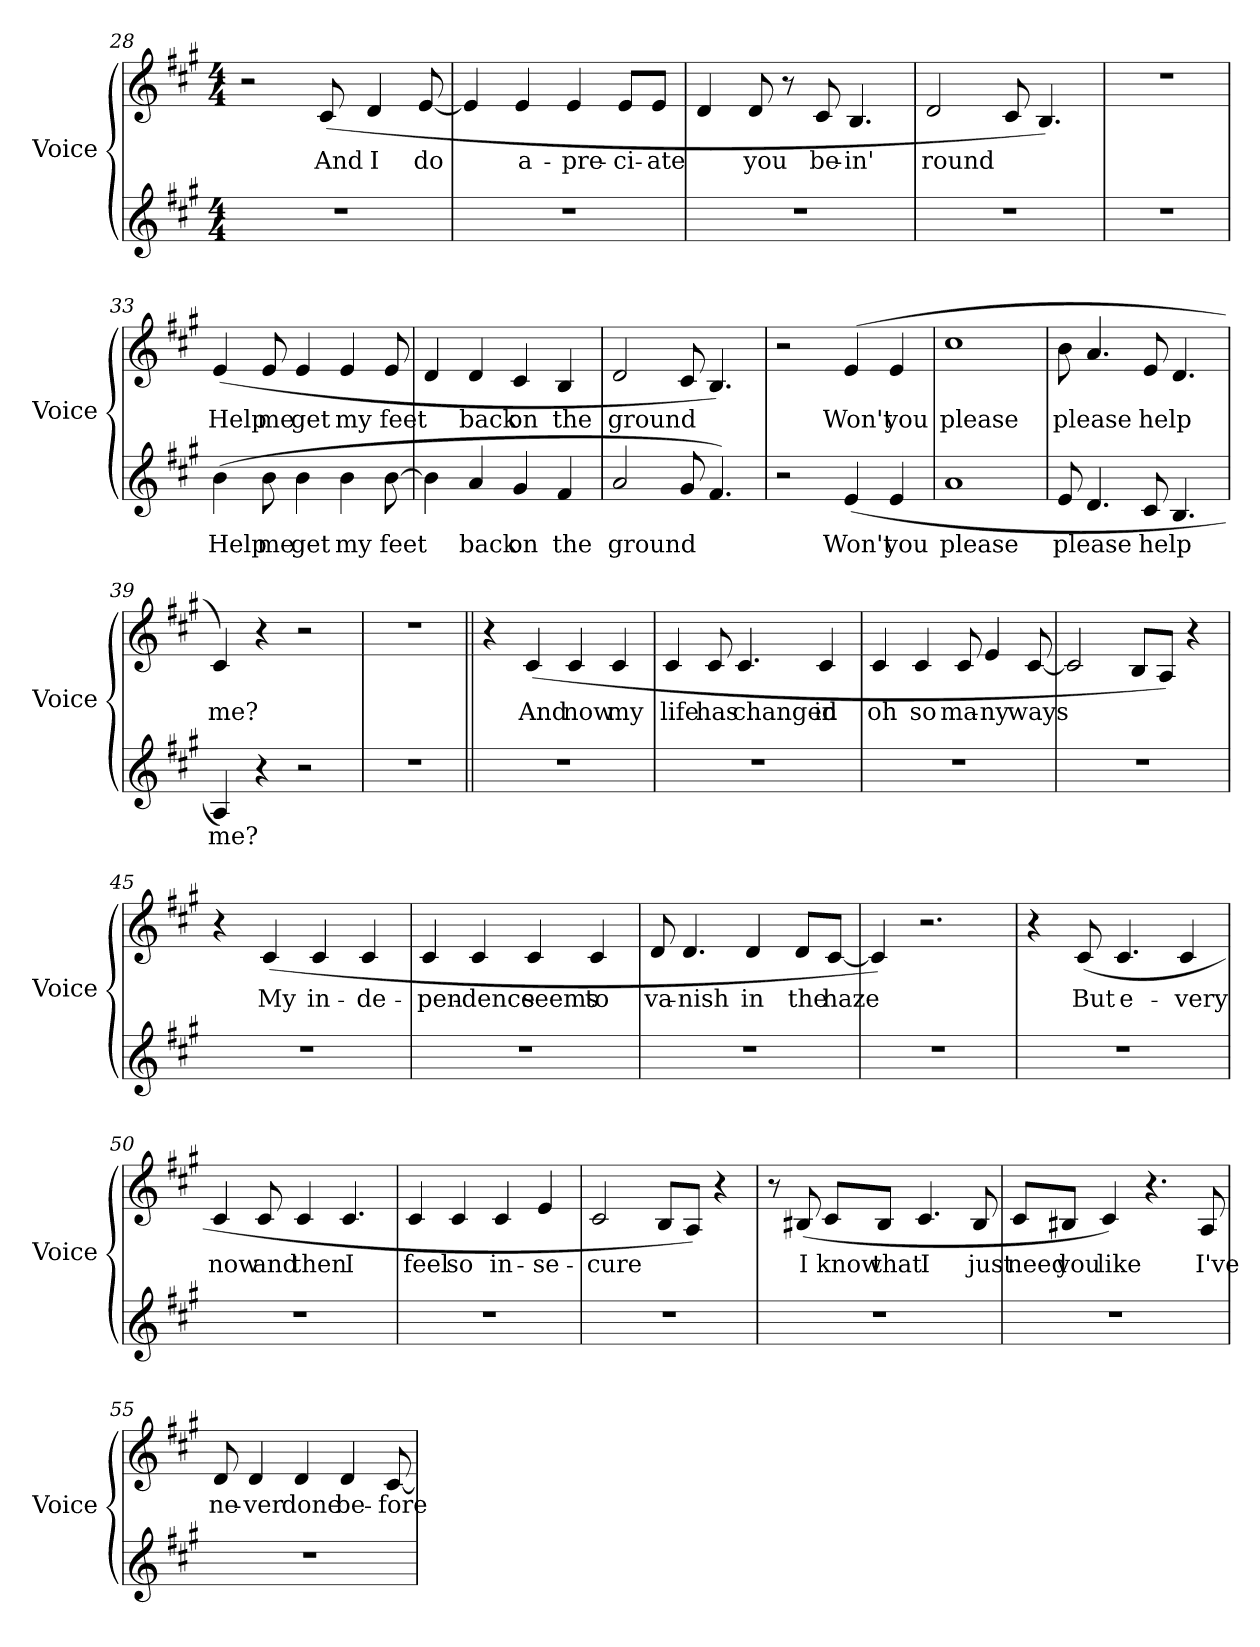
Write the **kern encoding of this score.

**kern	**text	**kern	**text
*part2	*part2	*part1	*part1
*staff2	*staff2	*staff1	*staff1
*I"Voice	*	*I"Voice	*
*I'Voice	*	*I'Voice	*
*clefG2	*	*clefG2	*
*k[f#c#g#]	*	*k[f#c#g#]	*
*A:	*	*A:	*
*M4/4	*	*M4/4	*
=28	=28	=28	=28
1r	.	2r	.
!	!	!	!LO:LY:b
.	.	(>8c#/	And
!	!	!	!LO:LY:b
.	.	4d/	I
!	!	!	!LO:LY:b
.	.	[8e/	do
=29	=29	=29	=29
1r	.	4e/]	.
!	!	!	!LO:LY:b
.	.	4e/	a-
!	!	!	!LO:LY:b
.	.	4e/	-pre-
!	!	!	!LO:LY:b
.	.	8e/L	-ci-
!	!	!	!LO:LY:b
.	.	8e/J	-ate
!!LO:LB:g=z
=30	=30	=30	=30
1r	.	4d/	.
!	!	!	!LO:LY:b
.	.	8d/	you
.	.	8r	.
!	!	!	!LO:LY:b
.	.	8c#/	be-
!	!	!	!LO:LY:b
.	.	4.B/	-in'
=31	=31	=31	=31
!	!	!	!LO:LY:b
1r	.	2d/	round
.	.	8c#/	.
.	.	4.B/)	.
=32	=32	=32	=32
1r	.	1r	.
=33	=33	=33	=33
!	!LO:LY:b	!	!LO:LY:b
(>4b\	Help	(>4e/	Help
!	!LO:LY:b	!	!LO:LY:b
8b\	me	8e/	me
!	!LO:LY:b	!	!LO:LY:b
4b\	get	4e/	get
!	!LO:LY:b	!	!LO:LY:b
4b\	my	4e/	my
!	!LO:LY:b	!	!LO:LY:b
[8b\	feet	8e/	feet
=34	=34	=34	=34
4b\]	.	4d/	.
!	!LO:LY:b	!	!LO:LY:b
4a/	back	4d/	back
!	!LO:LY:b	!	!LO:LY:b
4g#/	on	4c#/	on
!	!LO:LY:b	!	!LO:LY:b
4f#/	the	4B/	the
=35	=35	=35	=35
!	!LO:LY:b	!	!LO:LY:b
2a/	ground	2d/	ground
8g#/	.	8c#/	.
4.f#/)	.	4.B/)	.
!!LO:LB:g=z
=36	=36	=36	=36
2r	.	2r	.
!	!LO:LY:b	!	!LO:LY:b
(>4e/	Won't	(>4e/	Won't
!	!LO:LY:b	!	!LO:LY:b
4e/	you	4e/	you
=37	=37	=37	=37
!	!LO:LY:b	!	!LO:LY:b
1a	please	1cc#	please
=38	=38	=38	=38
!	!LO:LY:b	!	!LO:LY:b
8e/	please	8b\	please
4.d/	.	4.a/	.
!	!LO:LY:b	!	!LO:LY:b
8c#/	help	8e/	help
4.B/	.	4.d/	.
=39	=39	=39	=39
!	!LO:LY:b	!	!LO:LY:b
4A/)	me?	4c#/)	me?
4r	.	4r	.
2r	.	2r	.
=40	=40	=40	=40
1r	.	1r	.
=41||	=41||	=41||	=41||
1r	.	4r	.
!	!	!	!LO:LY:b
.	.	(>4c#/	And
!	!	!	!LO:LY:b
.	.	4c#/	now
!	!	!	!LO:LY:b
.	.	4c#/	my
!!LO:LB:g=z
=42	=42	=42	=42
!	!	!	!LO:LY:b
1r	.	4c#/	life
!	!	!	!LO:LY:b
.	.	8c#/	has
!	!	!	!LO:LY:b
.	.	4.c#/	changed
!	!	!	!LO:LY:b
.	.	4c#/	in
=43	=43	=43	=43
!	!	!	!LO:LY:b
1r	.	4c#/	oh
!	!	!	!LO:LY:b
.	.	4c#/	so
!	!	!	!LO:LY:b
.	.	8c#/	ma-
!	!	!	!LO:LY:b
.	.	4e/	-ny
!	!	!	!LO:LY:b
.	.	[8c#/	ways
=44	=44	=44	=44
1r	.	2c#/]	.
.	.	8B/L	.
.	.	8A/J)	.
.	.	4r	.
=45	=45	=45	=45
1r	.	4r	.
!	!	!	!LO:LY:b
.	.	(>4c#/	My
!	!	!	!LO:LY:b
.	.	4c#/	in-
!	!	!	!LO:LY:b
.	.	4c#/	-de-
=46	=46	=46	=46
!	!	!	!LO:LY:b
1r	.	4c#/	-pen-
!	!	!	!LO:LY:b
.	.	4c#/	-dence
!	!	!	!LO:LY:b
.	.	4c#/	seems
!	!	!	!LO:LY:b
.	.	4c#/	to
!!LO:PB:g=z
=47	=47	=47	=47
!	!	!	!LO:LY:b
1r	.	8d/	va-
!	!	!	!LO:LY:b
.	.	4.d/	-nish
!	!	!	!LO:LY:b
.	.	4d/	in
!	!	!	!LO:LY:b
.	.	8d/L	the
!	!	!	!LO:LY:b
.	.	[8c#/J	haze
=48	=48	=48	=48
1r	.	4c#/])	.
.	.	2.r	.
=49	=49	=49	=49
1r	.	4r	.
!	!	!	!LO:LY:b
.	.	(>8c#/	But
!	!	!	!LO:LY:b
.	.	4.c#/	e-
!	!	!	!LO:LY:b
.	.	4c#/	-very
=50	=50	=50	=50
!	!	!	!LO:LY:b
1r	.	4c#/	now
!	!	!	!LO:LY:b
.	.	8c#/	and
!	!	!	!LO:LY:b
.	.	4c#/	then
!	!	!	!LO:LY:b
.	.	4.c#/	I
=51	=51	=51	=51
!	!	!	!LO:LY:b
1r	.	4c#/	feel
!	!	!	!LO:LY:b
.	.	4c#/	so
!	!	!	!LO:LY:b
.	.	4c#/	in-
!	!	!	!LO:LY:b
.	.	4e/	-se-
!!LO:LB:g=z
=52	=52	=52	=52
!	!	!	!LO:LY:b
1r	.	2c#/	-cure
.	.	8B/L	.
.	.	8A/J)	.
.	.	4r	.
=53	=53	=53	=53
1r	.	8r	.
!	!	!	!LO:LY:b
.	.	(>8B#X/	I
!	!	!	!LO:LY:b
.	.	8c#/L	know
!	!	!	!LO:LY:b
.	.	8B#/J	that
!	!	!	!LO:LY:b
.	.	4.c#/	I
!	!	!	!LO:LY:b
.	.	8B#/	just
=54	=54	=54	=54
!	!	!	!LO:LY:b
1r	.	8c#/L	need
!	!	!	!LO:LY:b
.	.	8B#X/J	you
!	!	!	!LO:LY:b
.	.	4c#/)	like
.	.	4.r	.
!	!	!	!LO:LY:b
.	.	8A/	I've
=55	=55	=55	=55
!	!	!	!LO:LY:b
1r	.	8d/	ne-
!	!	!	!LO:LY:b
.	.	4d/	-ver
!	!	!	!LO:LY:b
.	.	4d/	done
!	!	!	!LO:LY:b
.	.	4d/	be-
!	!	!	!LO:LY:b
.	.	[8c#/	-fore
=	=	=	=
*-	*-	*-	*-
